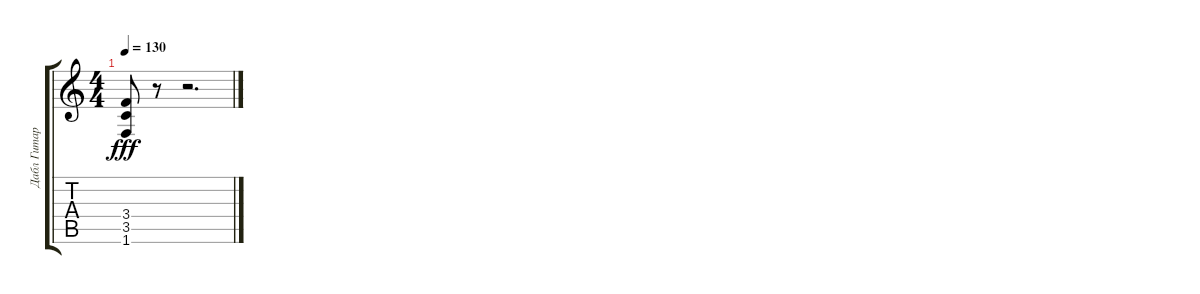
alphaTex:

\track ("Дабл Гитара (для звука)" "Дабл Гитар") {instrument distortionguitar}
\staff {score tabs}
\tuning (E4 B3 G3 D3 A2 E2) {hide}
\ts (4 4)
\tempo 130
\clef g2
\ks c
(3.4 3.5 1.6).8{dy fff} r.8 r.2{d}
